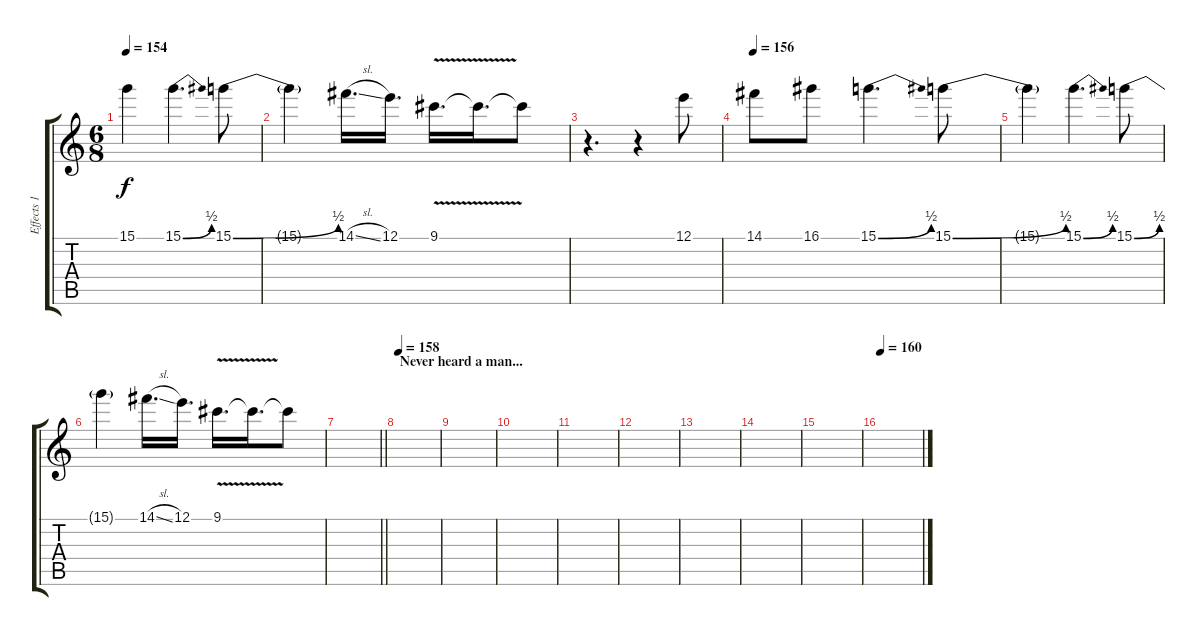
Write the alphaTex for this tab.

\track ("Effects 1" "Effects 1") {instrument overdrivenguitar}
\staff {score tabs}
\tuning (E4 B3 G3 D3 A2 E2) {hide}
\ts (6 8)
\tempo 154
\clef g2
\ks c
15.1{t}.4{dy f} 15.1{be (bend 0 0 60 2)}.4{d} 15.1{be (bend 0 0 60 2)}.8 |
15.1{t}.4 14.1{sl}.16{d} 12.1.16{d} 9.1{v}.16{d} 9.1{t}.16{d} 9.1{t}.8 |
r.4{d} r.4 12.1.8 |
\tempo 156
14.1.8 16.1.8 15.1{be (bend 0 0 60 2)}.4{d} 15.1{be (bend 0 0 60 2)}.8 |
15.1{t}.4 15.1{be (bend 0 0 60 2)}.4{d} 15.1{be (bend 0 0 60 2)}.8 |
15.1{t}.4 14.1{sl}.16{d} 12.1.16{d} 9.1{v}.16{d} 9.1{t}.16{d} 9.1{t}.8 |
\barLineRight lightlight
|
\section ("" "Never heard a man...")
\tempo 158
|
|
|
|
|
|
|
|
\tempo 160
